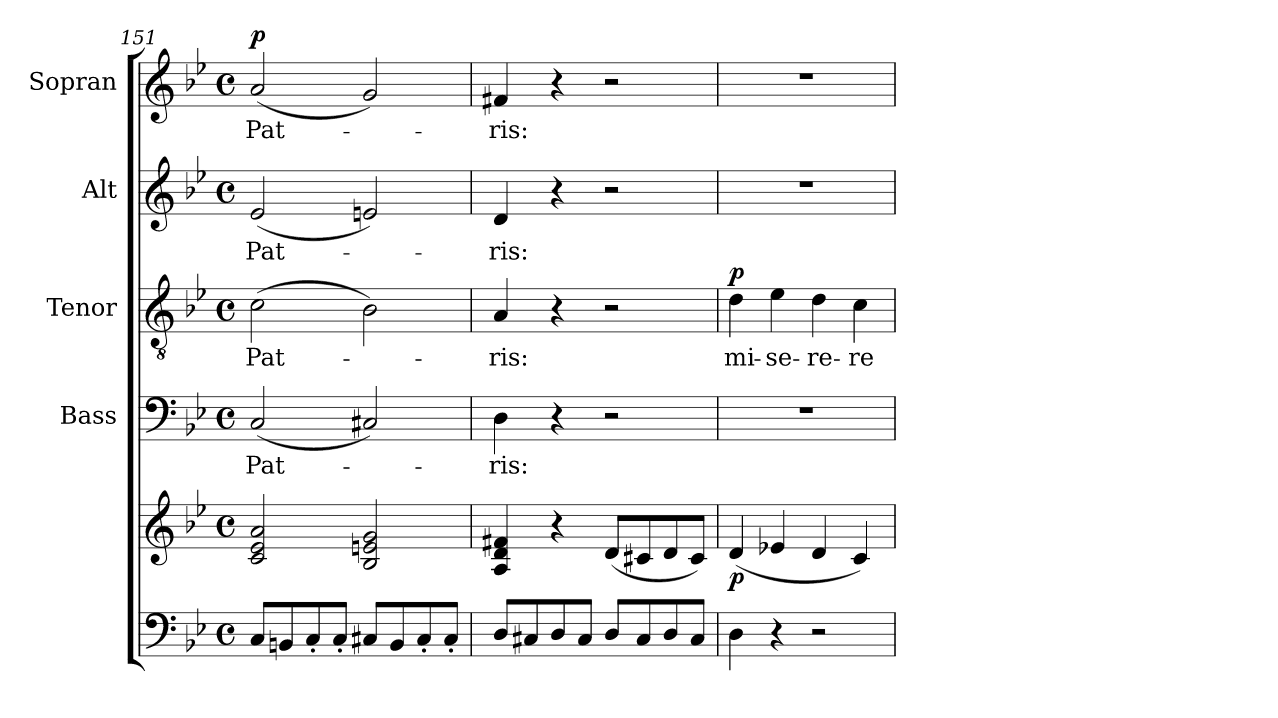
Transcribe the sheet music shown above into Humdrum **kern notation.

**kern	**kern	**dynam	**kern	**text	**kern	**text	**dynam	**kern	**text	**kern	**text	**dynam
*part5	*part5	*part5	*part4	*part4	*part3	*part3	*part3	*part2	*part2	*part1	*part1	*part1
*staff6	*staff5	*staff5/6	*staff4	*staff4	*staff3	*staff3	*staff3	*staff2	*staff2	*staff1	*staff1	*staff1
*	*	*	*I"Bass	*	*I"Tenor	*	*	*I"Alt	*	*I"Sopran	*	*
*	*	*	*I'B.	*	*I'T.	*	*	*I'A.	*	*I'S.	*	*
*clefF4	*clefG2	*	*clefF4	*	*clefGv2	*	*	*clefG2	*	*clefG2	*	*
*k[b-e-]	*k[b-e-]	*	*k[b-e-]	*	*k[b-e-]	*	*	*k[b-e-]	*	*k[b-e-]	*	*
*B-:	*B-:	*	*B-:	*	*B-:	*	*	*B-:	*	*B-:	*	*
*M4/4	*M4/4	*	*M4/4	*	*M4/4	*	*	*M4/4	*	*M4/4	*	*
*met(c)	*met(c)	*	*met(c)	*	*met(c)	*	*	*met(c)	*	*met(c)	*	*
=151	=151	=151	=151	=151	=151	=151	=151	=151	=151	=151	=151	=151
!	!	!	!	!LO:LY:b	!	!LO:LY:b	!	!	!LO:LY:b	!	!LO:LY:b	!LO:DY:a
8C/L	2c/ 2e-/ 2a/	.	(<2C/	Pat-	(>2c\	Pat-	.	(<2e-/	Pat-	(<2a/	Pat-	p
8BBn/	.	.	.	.	.	.	.	.	.	.	.	.
8C'</	.	.	.	.	.	.	.	.	.	.	.	.
8C'</J	.	.	.	.	.	.	.	.	.	.	.	.
8C#X/L	2B-/ 2en/ 2g/	.	2C#X/)	.	2B-\)	.	.	2en/)	.	2g/)	.	.
8BB/	.	.	.	.	.	.	.	.	.	.	.	.
8C#'</	.	.	.	.	.	.	.	.	.	.	.	.
8C#'</J	.	.	.	.	.	.	.	.	.	.	.	.
=152	=152	=152	=152	=152	=152	=152	=152	=152	=152	=152	=152	=152
!	!	!	!	!LO:LY:b	!	!LO:LY:b	!	!	!LO:LY:b	!	!LO:LY:b	!
8D/L	4A/ 4d/ 4f#X/	.	4D\	-ris:	4A/	-ris:	.	4d/	-ris:	4f#X/	-ris:	.
8C#X/	.	.	.	.	.	.	.	.	.	.	.	.
8D/	4r	.	4r	.	4r	.	.	4r	.	4r	.	.
8C#/J	.	.	.	.	.	.	.	.	.	.	.	.
8D/L	(<8d/L	.	2r	.	2r	.	.	2r	.	2r	.	.
8C#/	8c#X/	.	.	.	.	.	.	.	.	.	.	.
8D/	8d/	.	.	.	.	.	.	.	.	.	.	.
8C#/J	8c#/J)	.	.	.	.	.	.	.	.	.	.	.
=153	=153	=153	=153	=153	=153	=153	=153	=153	=153	=153	=153	=153
!	!	!LO:DY:b	!	!	!	!LO:LY:b	!LO:DY:a	!	!	!	!	!
4D\	(<4d/	p	1r	.	4d\	mi-	p	1r	.	1r	.	.
!	!	!	!	!	!	!LO:LY:b	!	!	!	!	!	!
4r	4e-X/	.	.	.	4e-\	-se-	.	.	.	.	.	.
!	!	!	!	!	!	!LO:LY:b	!	!	!	!	!	!
2r	4d/	.	.	.	4d\	-re-	.	.	.	.	.	.
!	!	!	!	!	!	!LO:LY:b	!	!	!	!	!	!
.	4c/)	.	.	.	4c\	-re	.	.	.	.	.	.
=	=	=	=	=	=	=	=	=	=	=	=	=
*-	*-	*-	*-	*-	*-	*-	*-	*-	*-	*-	*-	*-
